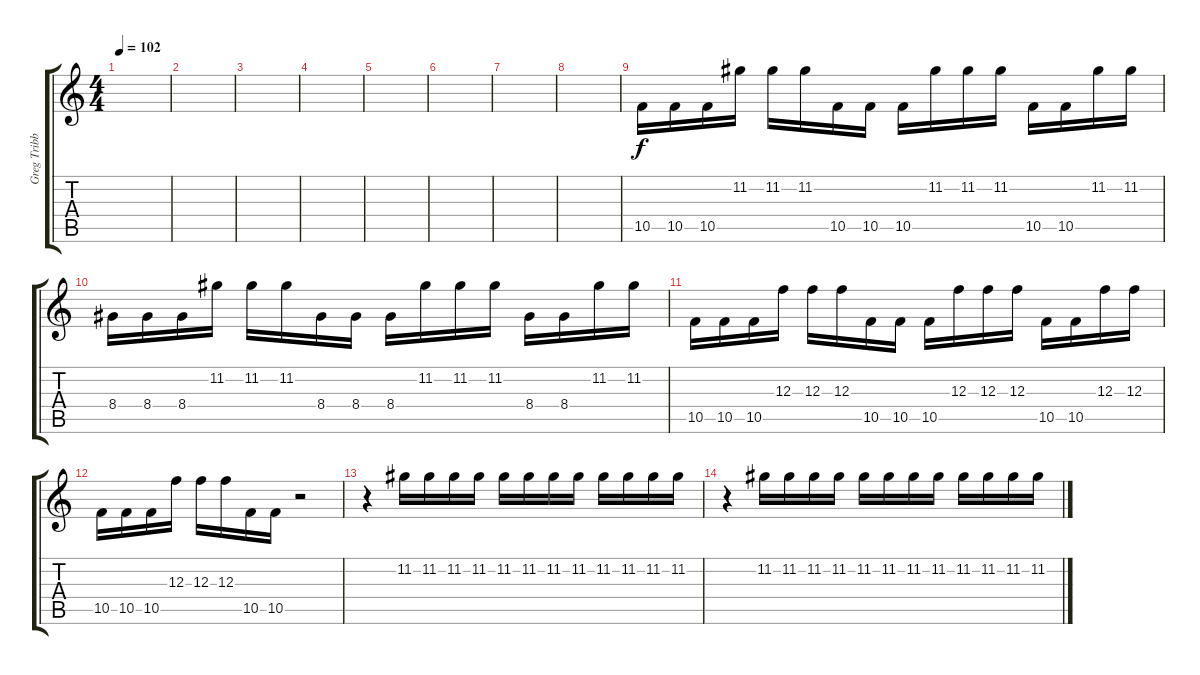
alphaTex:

\track ("Greg Tribbett2" "Greg Tribb") {instrument distortionguitar}
\staff {score tabs}
\tuning (D4 A3 F3 C3 G2 C2) {hide}
\ts (4 4)
\tempo 102
\clef g2
\ks c
|
|
|
|
|
|
|
|
10.5.16{volume 9} 10.5.16 10.5.16 11.2.16 11.2.16 11.2.16 10.5.16 10.5.16 10.5.16 11.2.16 11.2.16 11.2.16 10.5.16 10.5.16 11.2.16 11.2.16 |
8.4.16 8.4.16 8.4.16 11.2.16 11.2.16 11.2.16 8.4.16 8.4.16 8.4.16 11.2.16 11.2.16 11.2.16 8.4.16 8.4.16 11.2.16 11.2.16 |
10.5.16 10.5.16 10.5.16 12.3.16 12.3.16 12.3.16 10.5.16 10.5.16 10.5.16 12.3.16 12.3.16 12.3.16 10.5.16 10.5.16 12.3.16 12.3.16 |
10.5.16 10.5.16 10.5.16 12.3.16 12.3.16 12.3.16 10.5.16 10.5.16 r.2 |
r.4 11.2.16 11.2.16 11.2.16 11.2.16 11.2.16 11.2.16 11.2.16 11.2.16 11.2.16 11.2.16 11.2.16 11.2.16 |
r.4 11.2.16 11.2.16 11.2.16 11.2.16 11.2.16 11.2.16 11.2.16 11.2.16 11.2.16 11.2.16 11.2.16 11.2.16
